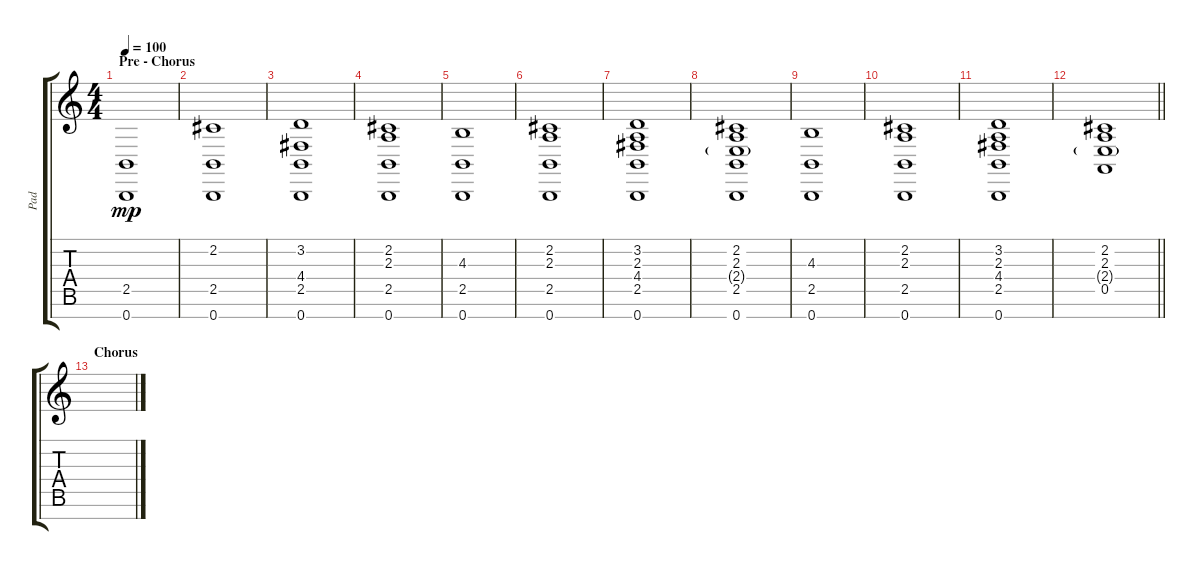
\track ("Pad" "Pad") {instrument stringensemble1}
\staff {score tabs}
\tuning (E4 B3 G3 D3 A2 E2 B1) {hide}
\ts (4 4)
\section ("" "Pre - Chorus")
\tempo 100
\clef g2
\ks c
(2.5 0.7).1{dy mp} |
(2.2 2.5 0.7).1 |
(3.2 4.4 2.5 0.7).1 |
(2.2 2.3 2.5 0.7).1 |
(4.3 2.5 0.7).1 |
(2.2 2.3 2.5 0.7).1 |
(3.2 2.3 4.4 2.5 0.7).1 |
(2.2 2.3 2.4{g} 2.5 0.7).1 |
(4.3 2.5 0.7).1 |
(2.2 2.3 2.5 0.7).1 |
(3.2 2.3 4.4 2.5 0.7).1 |
\barLineRight lightlight
(2.2 2.3 2.4{g} 0.5).1 |
\section ("" "Chorus")
